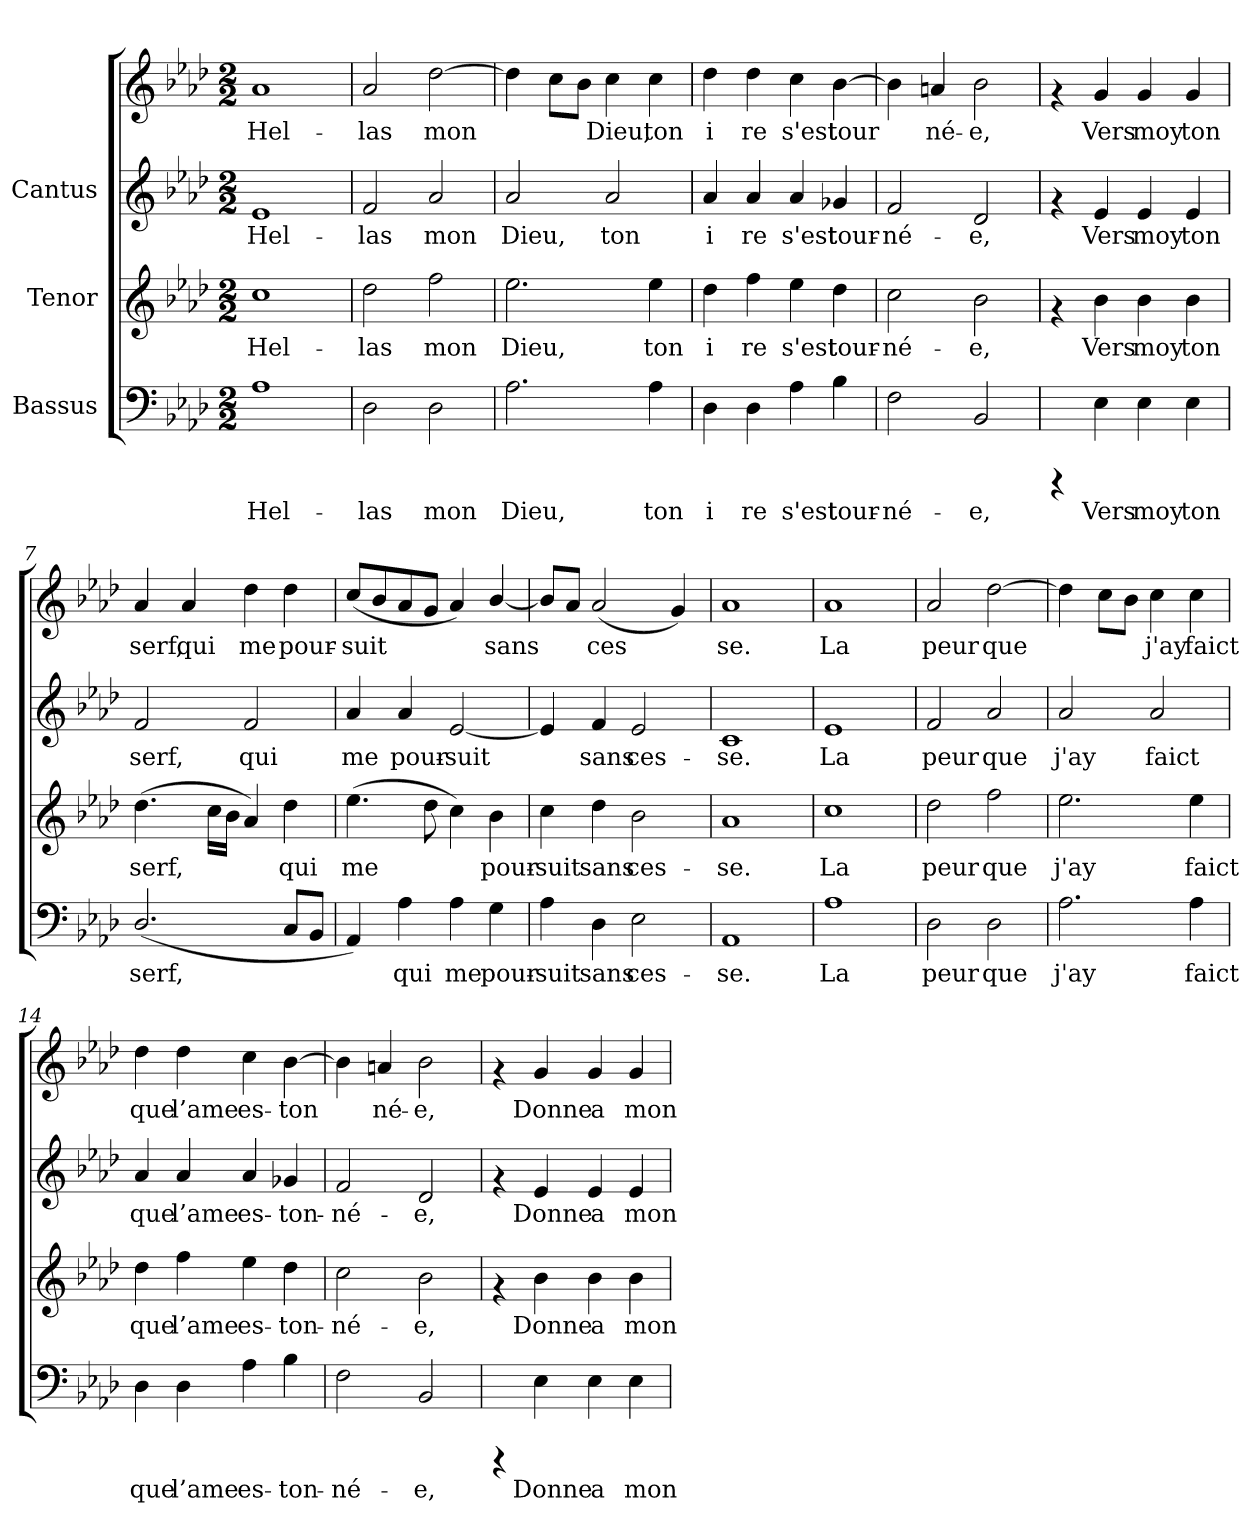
**kern	**text	**kern	**text	**kern	**text	**kern	**text
*part3	*part3	*part2	*part2	*part1	*part1	*part1	*part1
*staff4	*staff4	*staff3	*staff3	*staff2	*staff2	*staff1	*staff1
*I"Bassus	*	*I"Tenor	*	*I"Cantus	*	*	*
!!LO:PB:g=z
*stria5	*	*stria5	*	*stria5	*	*stria5	*
*clefF4	*	*clefG2	*	*clefG2	*	*clefG2	*
*k[b-e-a-d-]	*	*k[b-e-a-d-]	*	*k[b-e-a-d-]	*	*k[b-e-a-d-]	*
*A-:	*	*A-:	*	*A-:	*	*A-:	*
*M2/2	*	*M2/2	*	*M2/2	*	*M2/2	*
*MM144	*	*MM144	*	*MM144	*	*MM144	*
=1	=1	=1	=1	=1	=1	=1	=1
!	!LO:LY:b:cj	!	!LO:LY:b:cj	!	!LO:LY:b:cj	!	!LO:LY:b:cj
1A-	Hel-	1cc	Hel-	1e-	-Hel-	1a-	Hel-
=2	=2	=2	=2	=2	=2	=2	=2
!	!LO:LY:b:cj	!	!LO:LY:b:cj	!	!LO:LY:b:cj	!	!LO:LY:b:cj
2D-\	-las	2dd-\	-las	2f/	las	2a-/	-las
!	!LO:LY:b:cj	!	!LO:LY:b:cj	!	!LO:LY:b:cj	!	!LO:LY:b:cj
2D-\	mon	2ff\	mon	2a-/	mon	[>2dd-\	mon
=3	=3	=3	=3	=3	=3	=3	=3
!	!LO:LY:b:cj	!	!LO:LY:b:cj	!	!LO:LY:b:cj	!	!LO:LY:b:cj
2.A-\	Dieu,	2.ee-\	Dieu,	2a-/	Dieu,	4dd-\]	.
!	!	!	!	!	!	!	!LO:LY:b:cj
.	.	.	.	.	.	8cc\L	.
!	!	!	!	!	!	!	!LO:LY:b:cj
.	.	.	.	.	.	8b-\J	.
!	!	!	!	!	!LO:LY:b:cj	!	!LO:LY:b:cj
.	.	.	.	2a-/	ton	4cc\	Dieu,
!	!LO:LY:b:cj	!	!LO:LY:b:cj	!	!	!	!LO:LY:b:cj
4A-\	ton	4ee-\	ton	.	.	4cc\	ton
=4	=4	=4	=4	=4	=4	=4	=4
!	!LO:LY:b:cj	!	!LO:LY:b:cj	!	!LO:LY:b:cj	!	!LO:LY:b:cj
4D-\	i	4dd-\	i	4a-/	-i	4dd-\	i
!	!LO:LY:b:cj	!	!LO:LY:b:cj	!	!LO:LY:b:cj	!	!LO:LY:b:cj
4D-\	re	4ff\	re	4a-/	re	4dd-\	re
!	!LO:LY:b:cj	!	!LO:LY:b:cj	!	!LO:LY:b:cj	!	!LO:LY:b:cj
4A-\	s'est	4ee-\	s'est	4a-/	s'est	4cc\	s'est
!	!LO:LY:b:cj	!	!LO:LY:b:cj	!	!LO:LY:b:cj	!	!LO:LY:b:cj
4B-\	tour-	4dd-\	tour-	4g-X/	tour-	[>4b-\	tour-
=5	=5	=5	=5	=5	=5	=5	=5
!	!LO:LY:b:cj	!	!LO:LY:b:cj	!	!LO:LY:b:cj	!	!LO:LY:b:cj
2F\	-né-	2cc\	-né-	2f/	né-	4b-\]	-
!	!	!	!	!	!	!	!LO:LY:b:cj
.	.	.	.	.	.	4an/	né-
!	!LO:LY:b:cj	!	!LO:LY:b:cj	!	!LO:LY:b:cj	!	!LO:LY:b:cj
2BB-/	-e,	2b-\	-e,	2d-/	-e,	2b-\	-e,
!!LO:LB:g=z
=6	=6	=6	=6	=6	=6	=6	=6
4rCCC	.	4rf	.	4rf	.	4rf	.
!	!LO:LY:b:cj	!	!LO:LY:b:cj	!	!LO:LY:b:cj	!	!LO:LY:b:cj
4E-\	Vers	4b-\	Vers	4e-/	Vers	4g/	Vers
!	!LO:LY:b:cj	!	!LO:LY:b:cj	!	!LO:LY:b:cj	!	!LO:LY:b:cj
4E-\	moy	4b-\	moy	4e-/	moy	4g/	moy
!	!LO:LY:b:cj	!	!LO:LY:b:cj	!	!LO:LY:b:cj	!	!LO:LY:b:cj
4E-\	ton	4b-\	ton	4e-/	ton	4g/	ton
=7	=7	=7	=7	=7	=7	=7	=7
!	!LO:LY:b:cj	!	!LO:LY:b:cj	!	!LO:LY:b:cj	!	!LO:LY:b:cj
(<2.D-/	serf,	(>4.dd-\	serf,	2f/	-serf,	4a-/	serf,
!	!	!	!	!	!	!	!LO:LY:b:cj
.	.	.	.	.	.	4a-/	qui
!	!	!	!LO:LY:b:cj	!	!	!	!
.	.	16cc\L	.	.	.	.	.
!	!	!	!LO:LY:b:cj	!	!	!	!
.	.	16b-\J	.	.	.	.	.
!	!	!	!LO:LY:b:cj	!	!LO:LY:b:cj	!	!LO:LY:b:cj
.	.	4a-/)	.	2f/	qui	4dd-\	me
!	!LO:LY:b:cj	!	!LO:LY:b:cj	!	!	!	!LO:LY:b:cj
8C/L	.	4dd-\	qui	.	.	4dd-\	pour-
!	!LO:LY:b:cj	!	!	!	!	!	!
8BB-/J	.	.	.	.	.	.	.
=8	=8	=8	=8	=8	=8	=8	=8
!	!LO:LY:b:cj	!	!LO:LY:b:cj	!	!LO:LY:b:cj	!	!LO:LY:b:cj
4AA-/)	.	(>4.ee-\	me	4a-/	me	(<8cc/L	suit
!	!	!	!	!	!	!	!LO:LY:b:cj
.	.	.	.	.	.	8b-/	.
!	!LO:LY:b:cj	!	!	!	!LO:LY:b:cj	!	!LO:LY:b:cj
4A-\	qui	.	.	4a-/	pour-	8a-/	.
!	!	!	!LO:LY:b:cj	!	!	!	!LO:LY:b:cj
.	.	8dd-\	.	.	.	8g/J	.
!	!LO:LY:b:cj	!	!LO:LY:b:cj	!	!LO:LY:b:cj	!	!LO:LY:b:cj
4A-\	me	4cc\)	.	[<2e-/	-suit	4a-/)	.
!	!LO:LY:b:cj	!	!LO:LY:b:cj	!	!	!	!LO:LY:b:cj
4G\	pour-	4b-\	pour-	.	.	[<4b-/	sans
=9	=9	=9	=9	=9	=9	=9	=9
!	!LO:LY:b:cj	!	!LO:LY:b:cj	!	!LO:LY:b:cj	!	!LO:LY:b:cj
4A-\	-suit	4cc\	-suit	4e-/]	-	8b-/L]	.
!	!	!	!	!	!	!	!LO:LY:b:cj
.	.	.	.	.	.	8a-/J	.
!	!LO:LY:b:cj	!	!LO:LY:b:cj	!	!LO:LY:b:cj	!	!LO:LY:b:cj
4D-\	sans	4dd-\	sans	4f/	sans	(<2a-/	ces-
!	!LO:LY:b:cj	!	!LO:LY:b:cj	!	!LO:LY:b:cj	!	!
2E-\	ces-	2b-\	ces-	2e-/	ces-	.	.
!	!	!	!	!	!	!	!LO:LY:b:cj
.	.	.	.	.	.	4g/)	--
=10	=10	=10	=10	=10	=10	=10	=10
!	!LO:LY:b:cj	!	!LO:LY:b:cj	!	!LO:LY:b:cj	!	!LO:LY:b:cj
1AA-	-se.	1a-	-se.	1c	se.	1a-	-se.
!!LO:LB:g=z
=11	=11	=11	=11	=11	=11	=11	=11
!	!LO:LY:b:cj	!	!LO:LY:b:cj	!	!LO:LY:b:cj	!	!LO:LY:b:cj
1A-	La	1cc	La	1e-	La	1a-	La
=12	=12	=12	=12	=12	=12	=12	=12
!	!LO:LY:b:cj	!	!LO:LY:b:cj	!	!LO:LY:b:cj	!	!LO:LY:b:cj
2D-\	peur	2dd-\	peur	2f/	peur	2a-/	peur
!	!LO:LY:b:cj	!	!LO:LY:b:cj	!	!LO:LY:b:cj	!	!LO:LY:b:cj
2D-\	que	2ff\	que	2a-/	que	[>2dd-\	que
=13	=13	=13	=13	=13	=13	=13	=13
!	!LO:LY:b:cj	!	!LO:LY:b:cj	!	!LO:LY:b:cj	!	!LO:LY:b:cj
2.A-\	j'ay	2.ee-\	j'ay	2a-/	j'ay	4dd-\]	.
!	!	!	!	!	!	!	!LO:LY:b:cj
.	.	.	.	.	.	8cc\L	.
!	!	!	!	!	!	!	!LO:LY:b:cj
.	.	.	.	.	.	8b-\J	.
!	!	!	!	!	!LO:LY:b:cj	!	!LO:LY:b:cj
.	.	.	.	2a-/	faict	4cc\	j'ay
!	!LO:LY:b:cj	!	!LO:LY:b:cj	!	!	!	!LO:LY:b:cj
4A-\	faict	4ee-\	faict	.	.	4cc\	faict
=14	=14	=14	=14	=14	=14	=14	=14
!	!LO:LY:b:cj	!	!LO:LY:b:cj	!	!LO:LY:b:cj	!	!LO:LY:b:cj
4D-\	que	4dd-\	que	4a-/	-que	4dd-\	que
!	!LO:LY:b:cj	!	!LO:LY:b:cj	!	!LO:LY:b:cj	!	!LO:LY:b:cj
4D-\	l’ame	4ff\	l’ame	4a-/	l’ame	4dd-\	l’ame
!	!LO:LY:b:cj	!	!LO:LY:b:cj	!	!LO:LY:b:cj	!	!LO:LY:b:cj
4A-\	es-	4ee-\	es-	4a-/	es-	4cc\	es-
!	!LO:LY:b:cj	!	!LO:LY:b:cj	!	!LO:LY:b:cj	!	!LO:LY:b:cj
4B-\	-ton-	4dd-\	-ton-	4g-X/	-ton-	[>4b-\	-ton-
=15	=15	=15	=15	=15	=15	=15	=15
!	!LO:LY:b:cj	!	!LO:LY:b:cj	!	!LO:LY:b:cj	!	!LO:LY:b:cj
2F\	-né-	2cc\	-né-	2f/	né-	4b-\]	-
!	!	!	!	!	!	!	!LO:LY:b:cj
.	.	.	.	.	.	4an/	né-
!	!LO:LY:b:cj	!	!LO:LY:b:cj	!	!LO:LY:b:cj	!	!LO:LY:b:cj
2BB-/	-e,	2b-\	-e,	2d-/	-e,	2b-\	-e,
!!LO:PB:g=z
=16	=16	=16	=16	=16	=16	=16	=16
4rCCC	.	4rf	.	4rf	.	4rf	.
!	!LO:LY:b:cj	!	!LO:LY:b:cj	!	!LO:LY:b:cj	!	!LO:LY:b:cj
4E-\	Donne	4b-\	Donne	4e-/	Donne	4g/	Donne
!	!LO:LY:b:cj	!	!LO:LY:b:cj	!	!LO:LY:b:cj	!	!LO:LY:b:cj
4E-\	a	4b-\	a	4e-/	a	4g/	a
!	!LO:LY:b:cj	!	!LO:LY:b:cj	!	!LO:LY:b:cj	!	!LO:LY:b:cj
4E-\	mon	4b-\	mon	4e-/	mon	4g/	mon
=	=	=	=	=	=	=	=
*-	*-	*-	*-	*-	*-	*-	*-
